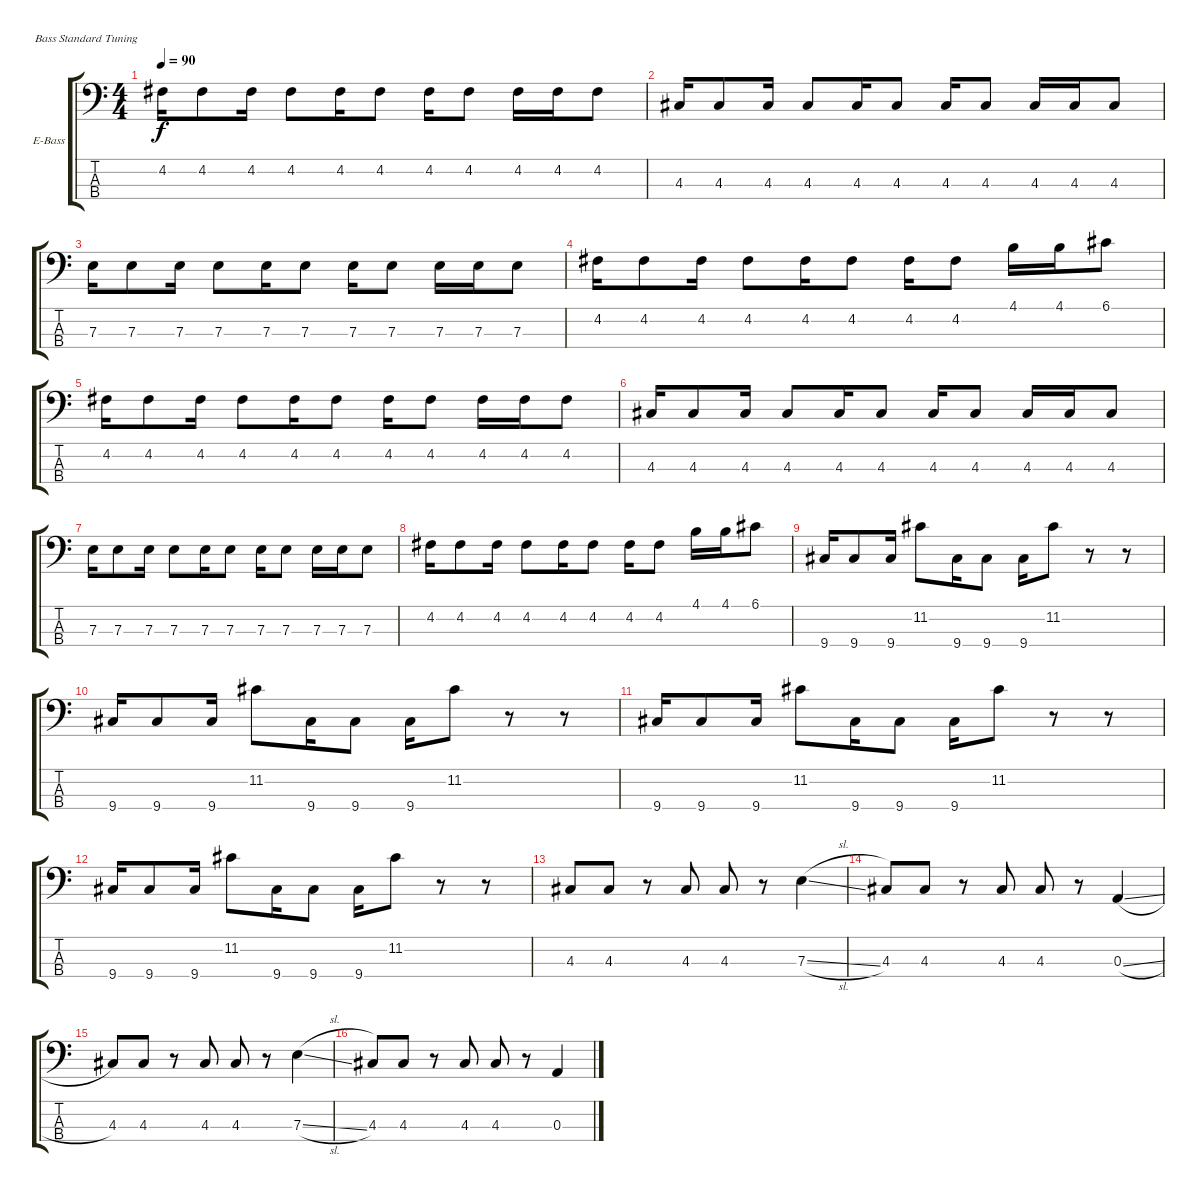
\bracketExtendMode groupsimilarinstruments
\firstSystemTrackNameOrientation horizontal
\otherSystemsTrackNameOrientation horizontal
\track ("Track 2" "E-Bass") {instrument electricbassfinger}
\staff {score tabs}
\tuning (G2 D2 A1 E1)
\ts (4 4)
\tempo 90
\clef f4
\ks c
4.2.16{dy f} 4.2.8 4.2.16 4.2.8 4.2.16 4.2.8 4.2.16 4.2.8 4.2.16 4.2.16 4.2.8 |
4.3.16 4.3.8 4.3.16 4.3.8 4.3.16 4.3.8 4.3.16 4.3.8 4.3.16 4.3.16 4.3.8 |
7.3.16 7.3.8 7.3.16 7.3.8 7.3.16 7.3.8 7.3.16 7.3.8 7.3.16 7.3.16 7.3.8 |
4.2.16 4.2.8 4.2.16 4.2.8 4.2.16 4.2.8 4.2.16 4.2.8 4.1.16 4.1.16 6.1.8 |
4.2.16 4.2.8 4.2.16 4.2.8 4.2.16 4.2.8 4.2.16 4.2.8 4.2.16 4.2.16 4.2.8 |
4.3.16 4.3.8 4.3.16 4.3.8 4.3.16 4.3.8 4.3.16 4.3.8 4.3.16 4.3.16 4.3.8 |
7.3.16 7.3.8 7.3.16 7.3.8 7.3.16 7.3.8 7.3.16 7.3.8 7.3.16 7.3.16 7.3.8 |
4.2.16 4.2.8 4.2.16 4.2.8 4.2.16 4.2.8 4.2.16 4.2.8 4.1.16 4.1.16 6.1.8 |
9.4.16 9.4.8 9.4.16 11.2.8 9.4.16 9.4.8 9.4.16 11.2.8 r.8 r.8 |
9.4.16 9.4.8 9.4.16 11.2.8 9.4.16 9.4.8 9.4.16 11.2.8 r.8 r.8 |
9.4.16 9.4.8 9.4.16 11.2.8 9.4.16 9.4.8 9.4.16 11.2.8 r.8 r.8 |
9.4.16 9.4.8 9.4.16 11.2.8 9.4.16 9.4.8 9.4.16 11.2.8 r.8 r.8 |
4.3.8 4.3.8 r.8 4.3.8 4.3.8 r.8 7.3{sl}.4 |
4.3.8 4.3.8 r.8 4.3.8 4.3.8 r.8 0.3{sl}.4 |
4.3.8 4.3.8 r.8 4.3.8 4.3.8 r.8 7.3{sl}.4 |
4.3.8 4.3.8 r.8 4.3.8 4.3.8 r.8 0.3.4
